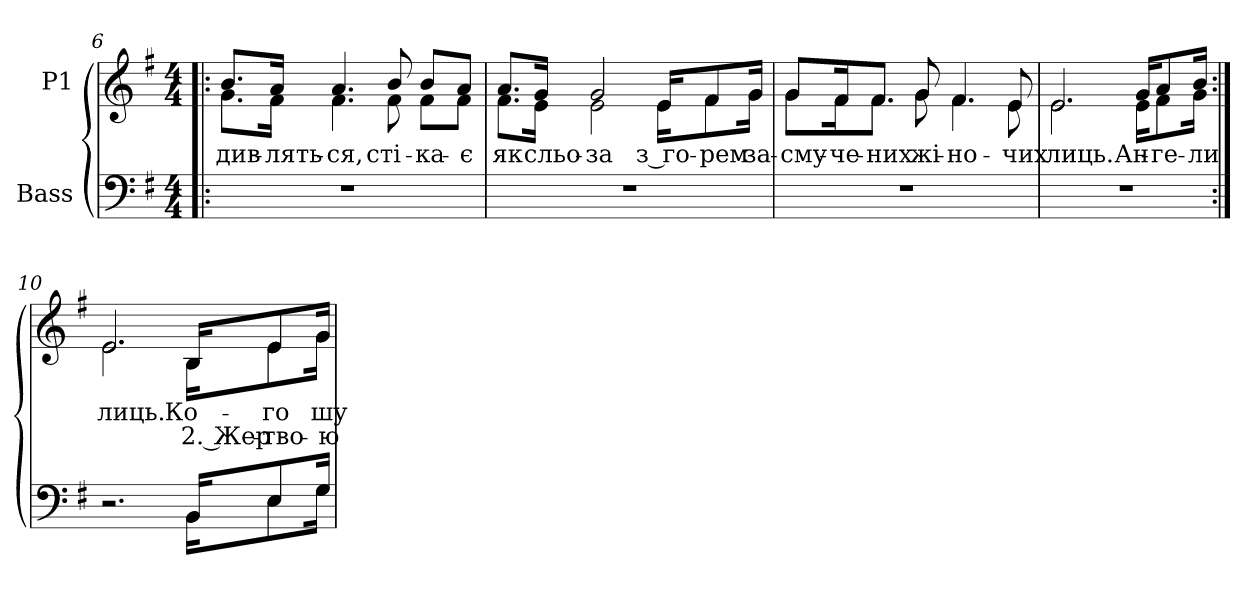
**kern	**kern	**text	**text
*part2	*part1	*part1	*part1
*staff2	*staff1	*staff1	*staff1
*I"Bass	*I"P1	*	*
*clefF4	*clefG2	*	*
*k[f#]	*k[f#]	*	*
*e:	*e:	*	*
*M4/4	*M4/4	*	*
=6!|:	=6!|:	=6!|:	=6!|:
*	*^	*	*
!	!	!	!LO:LY:b:color=#000000	!
1r	8.bi/L	8.gi\L	див-	.
!	!	!	!LO:LY:b:color=#000000	!
.	16ai/Jk	16f#i\Jk	-лять-	.
!	!	!	!LO:LY:b:color=#000000	!
.	4.ai/	4.f#i\	-ся,	.
!	!	!	!LO:LY:b:color=#000000	!
.	8bi/	8f#i\	сті-	.
!	!	!	!LO:LY:b:color=#000000	!
.	8bi/L	8f#i\L	-ка-	.
!	!	!	!LO:LY:b:color=#000000	!
.	8ai/J	8f#i\J	-є	.
=7	=7	=7	=7	=7
!	!	!	!LO:LY:b:color=#000000	!
1r	8.ai/L	8.f#i\L	як	.
!	!	!	!LO:LY:b:color=#000000	!
.	16gi/Jk	16ei\Jk	сльо-	.
!	!	!	!LO:LY:b:color=#000000	!
.	2gi/	2ei\	-за	.
!	!	!	!LO:LY:b:color=#000000	!
.	16ei/KL	16ei\KL	з го-	.
!	!	!	!LO:LY:b:color=#000000	!
.	8f#i/	8f#i\	-рем	.
!	!	!	!LO:LY:b:color=#000000	!
.	16gi/Jk	16gi\Jk	за-	.
=8	=8	=8	=8	=8
!	!	!	!LO:LY:b:color=#000000	!
1r	8gi/L	8gi\L	-сму-	.
!	!	!	!LO:LY:b:color=#000000	!
.	16f#i/K	16f#i\K	-че-	.
!	!	!	!LO:LY:b:color=#000000	!
.	8.f#i/J	8.f#i\J	-них	.
!	!	!	!LO:LY:b:color=#000000	!
.	8gi/	8gi\	жі-	.
!	!	!	!LO:LY:b:color=#000000	!
.	4.f#i/	4.f#i\	-но-	.
!	!	!	!LO:LY:b:color=#000000	!
.	8ei/	8ei\	-чих	.
!!LO:LB:g=z	!!
=9	=9	=9	=9	=9
!	!	!	!LO:LY:b:color=#000000	!
1r	2.ei/	2.ei\	лиць.	.
!	!	!	!LO:LY:b:color=#000000	!
.	16gi/KL	16ei\KL	Ан-	.
!	!	!	!LO:LY:b:color=#000000	!
.	8ai/	8f#i\	-ге-	.
!	!	!	!LO:LY:b:color=#000000	!
.	16bi/Jk	16gi\Jk	-ли	.
=10:|!	=10:|!	=10:|!	=10:|!	=10:|!
*^	*	*	*	*
!	!	!	!	!LO:LY:b:color=#000000	!
2.r	2.ryy	2.ei/	2.ei\	лиць.	.
!	!	!	!	!LO:LY:b:color=#000000	!LO:LY:b:color=#000000
16BBi/KL	16BBi\KL	16Bi/KL	16Bi\KL	Ко-	2. Жер-
!	!	!	!	!LO:LY:b:color=#000000	!LO:LY:b:color=#000000
8Ei/	8Ei\	8ei/	8ei\	-го	-тво-
!	!	!	!	!LO:LY:b:color=#000000	!LO:LY:b:color=#000000
16Gi/Jk	16Gi\Jk	16gi/Jk	16gi\Jk	шу-	-ю
*v	*v	*	*	*	*
*	*v	*v	*	*
=	=	=	=
*-	*-	*-	*-
